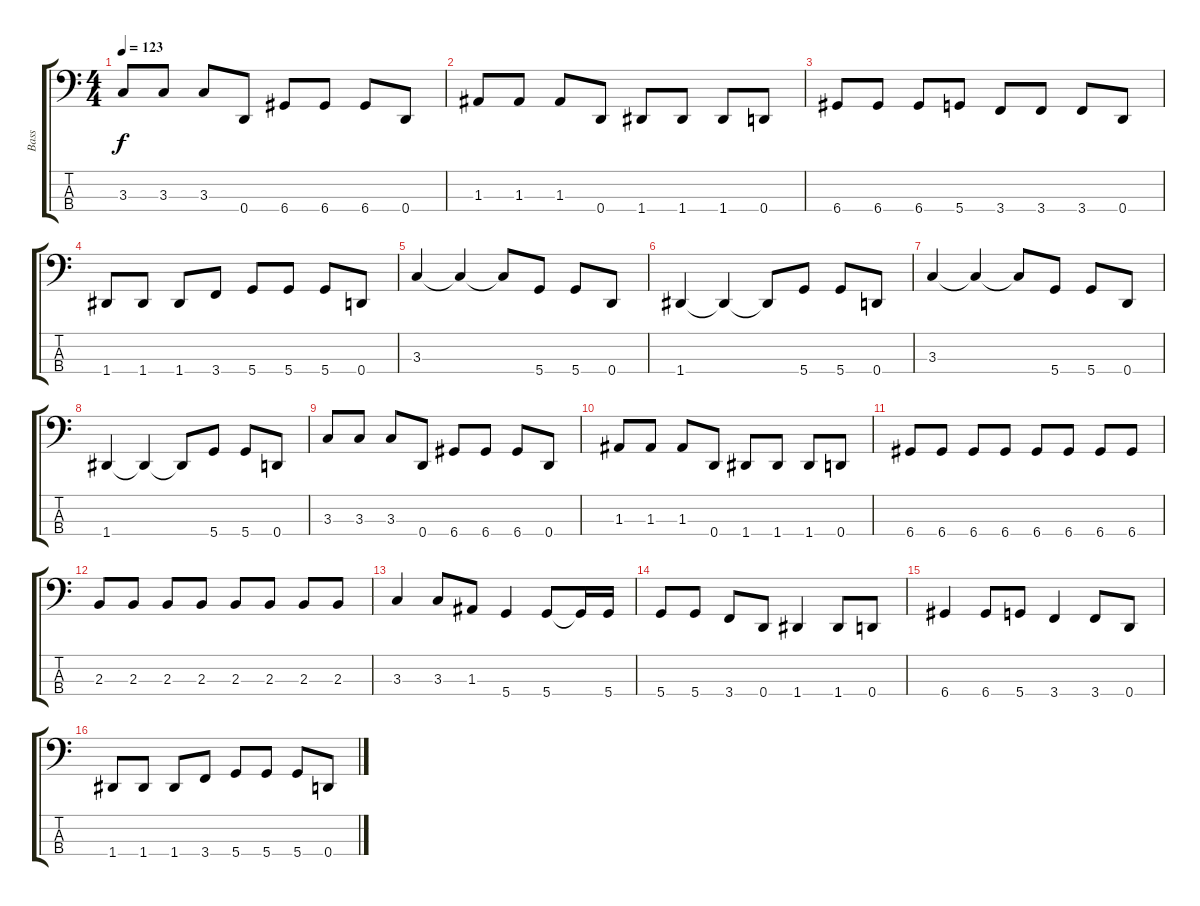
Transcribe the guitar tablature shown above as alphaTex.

\track ("Bass" "Bass") {instrument electricbassfinger}
\staff {score tabs}
\tuning (G2 D2 A1 D1) {hide}
\ts (4 4)
\tempo 123
\clef f4
\ks c
3.3.8{dy f} 3.3.8 3.3.8 0.4.8 6.4.8 6.4.8 6.4.8 0.4.8 |
1.3.8 1.3.8 1.3.8 0.4.8 1.4.8 1.4.8 1.4.8 0.4.8 |
6.4.8 6.4.8 6.4.8 5.4.8 3.4.8 3.4.8 3.4.8 0.4.8 |
1.4.8 1.4.8 1.4.8 3.4.8 5.4.8 5.4.8 5.4.8 0.4.8 |
3.3.4 3.3{t}.4 3.3{t}.8 5.4.8 5.4.8 0.4.8 |
1.4.4 1.4{t}.4 1.4{t}.8 5.4.8 5.4.8 0.4.8 |
3.3.4 3.3{t}.4 3.3{t}.8 5.4.8 5.4.8 0.4.8 |
1.4.4 1.4{t}.4 1.4{t}.8 5.4.8 5.4.8 0.4.8 |
3.3.8 3.3.8 3.3.8 0.4.8 6.4.8 6.4.8 6.4.8 0.4.8 |
1.3.8 1.3.8 1.3.8 0.4.8 1.4.8 1.4.8 1.4.8 0.4.8 |
6.4.8 6.4.8 6.4.8 6.4.8 6.4.8 6.4.8 6.4.8 6.4.8 |
2.3.8 2.3.8 2.3.8 2.3.8 2.3.8 2.3.8 2.3.8 2.3.8 |
3.3.4 3.3.8 1.3.8 5.4.4 5.4.8 5.4{t}.16 5.4.16 |
5.4.8 5.4.8 3.4.8 0.4.8 1.4.4 1.4.8 0.4.8 |
6.4.4 6.4.8 5.4.8 3.4.4 3.4.8 0.4.8 |
1.4.8 1.4.8 1.4.8 3.4.8 5.4.8 5.4.8 5.4.8 0.4.8
